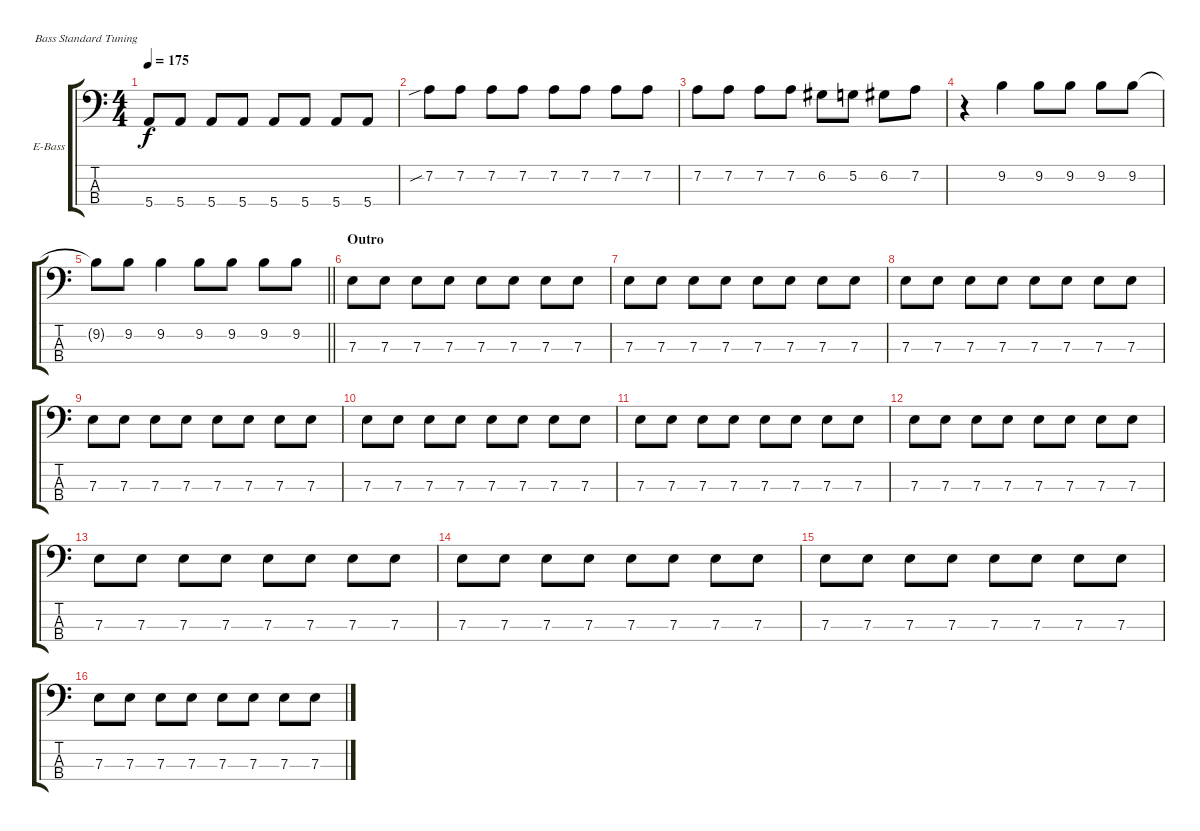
\bracketExtendMode groupsimilarinstruments
\firstSystemTrackNameOrientation horizontal
\otherSystemsTrackNameOrientation horizontal
\track ("Bass" "E-Bass") {instrument electricbasspick}
\staff {score tabs}
\tuning (G2 D2 A1 E1)
\ts (4 4)
\tempo 175
\clef f4
\ks c
5.4.8{dy f} 5.4.8 5.4.8 5.4.8 5.4.8 5.4.8 5.4.8 5.4.8 |
7.2{sib}.8 7.2.8 7.2.8 7.2.8 7.2.8 7.2.8 7.2.8 7.2.8 |
7.2.8 7.2.8 7.2.8 7.2.8 6.2.8 5.2.8 6.2.8 7.2.8 |
r.4 9.2.4 9.2.8 9.2.8 9.2.8 9.2.8 |
\barLineRight lightlight
9.2{t}.8 9.2.8 9.2.4 9.2.8 9.2.8 9.2.8 9.2.8 |
\section ("" "Outro")
7.3.8 7.3.8 7.3.8 7.3.8 7.3.8 7.3.8 7.3.8 7.3.8 |
7.3.8 7.3.8 7.3.8 7.3.8 7.3.8 7.3.8 7.3.8 7.3.8 |
7.3.8 7.3.8 7.3.8 7.3.8 7.3.8 7.3.8 7.3.8 7.3.8 |
7.3.8 7.3.8 7.3.8 7.3.8 7.3.8 7.3.8 7.3.8 7.3.8 |
7.3.8 7.3.8 7.3.8 7.3.8 7.3.8 7.3.8 7.3.8 7.3.8 |
7.3.8 7.3.8 7.3.8 7.3.8 7.3.8 7.3.8 7.3.8 7.3.8 |
7.3.8 7.3.8 7.3.8 7.3.8 7.3.8 7.3.8 7.3.8 7.3.8 |
7.3.8 7.3.8 7.3.8 7.3.8 7.3.8 7.3.8 7.3.8 7.3.8 |
7.3.8 7.3.8 7.3.8 7.3.8 7.3.8 7.3.8 7.3.8 7.3.8 |
7.3.8 7.3.8 7.3.8 7.3.8 7.3.8 7.3.8 7.3.8 7.3.8 |
7.3.8 7.3.8 7.3.8 7.3.8 7.3.8 7.3.8 7.3.8 7.3.8
